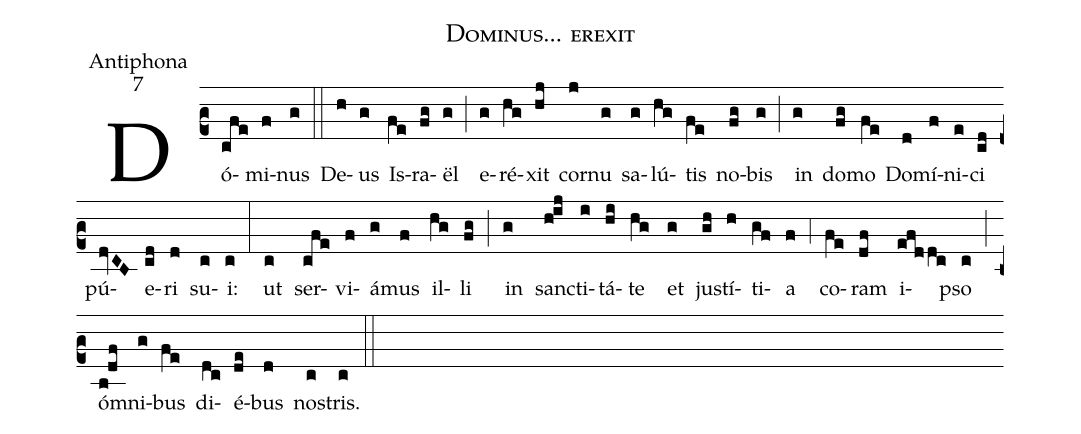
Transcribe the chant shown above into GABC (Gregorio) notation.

name:Dominus... erexit;
office-part:Antiphona;
mode:7;
%%
(c2) Dó(cfe)mi(f)nus(g) (::)
De(h)us(g) Is(fe)ra(fg)ël(g) (;) e(g)ré(hg)xit(hj) cor(j)nu(g) sa(g)lú(hg)tis(fe) no(fg)bis(g) (;) in(g) do(fg)mo(fe) Do(d)mí(f)ni(e)ci(cd) pú(dvCB)e(cd)ri(d) su(c)i:(c) (:)
ut(c) ser(cfe)vi(f)á(g)mus(f) il(hg)li(fg) (;) in(g) san(h!ij)cti(i)tá(hi)te(hg) et(g) ju(gh)stí(h)ti(gf)a(f) (,4) co(fe)ram(df) i(efddc)pso(c) (;) ó(b!df)mni(g)bus(fe) di(dc)é(de)bus(d) no(c)stris.(c) (::)
